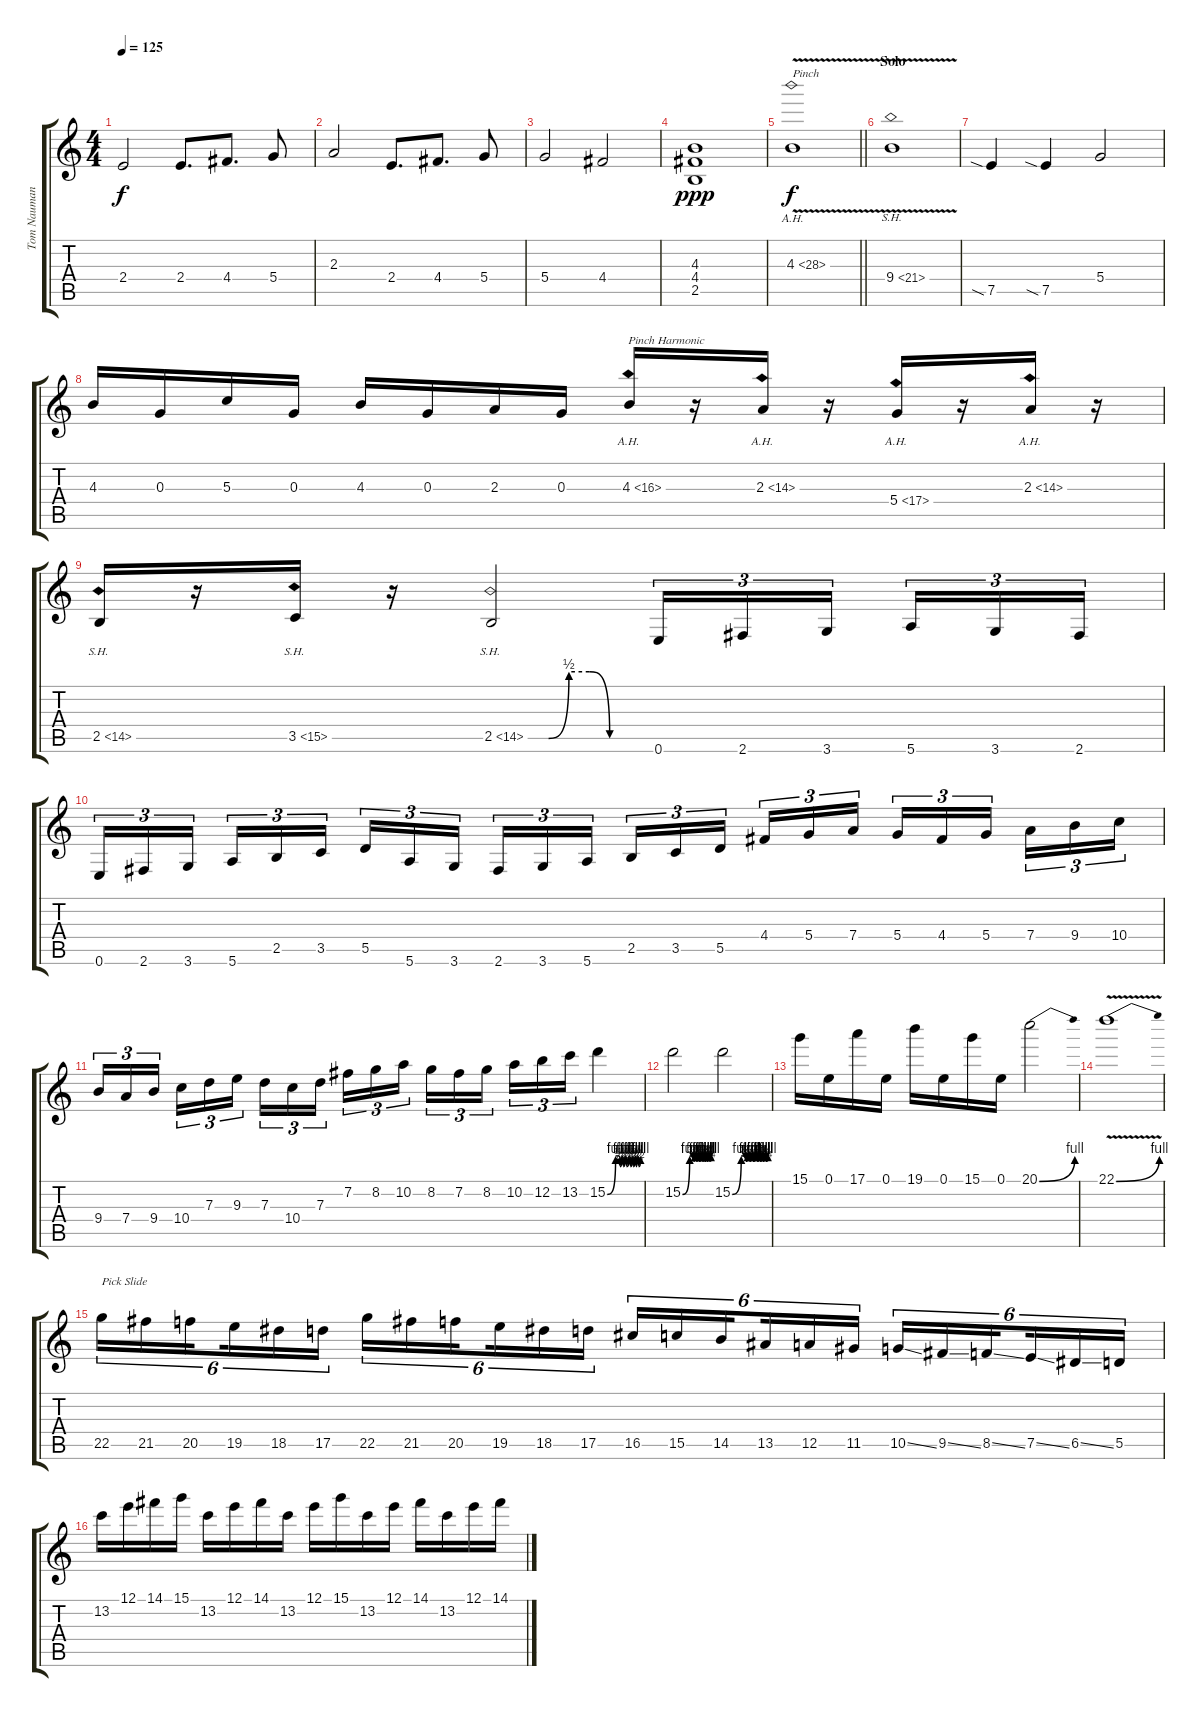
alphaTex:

\track ("Tom Naumann (1)" "Tom Nauman") {instrument distortionguitar}
\staff {score tabs}
\tuning (E4 B3 G3 D3 A2 E2) {hide}
\ts (4 4)
\tempo 125
\clef g2
\ks c
2.4.2{dy f} 2.4.8{d} 4.4.8{d} 5.4.8 |
2.3.2 2.4.8{d} 4.4.8{d} 5.4.8 |
5.4.2 4.4.2 |
(4.3 4.4 2.5).1{dy ppp} |
\barLineRight lightlight
4.3{ah 24 v}.1{txt "Pinch" dy f volume 15 instrument distortionguitar} |
\section ("" "Solo")
9.4{sh 12 v}.1 |
7.5{sia}.4 7.5{sia}.4 5.4.2 |
4.3.16 0.3.16 5.3.16 0.3.16 4.3.16 0.3.16 2.3.16 0.3.16 4.3{ah 12}.16{txt "Pinch Harmonic"} r.16 2.3{ah 12}.16 r.16 5.4{ah 12}.16 r.16 2.3{ah 12}.16 r.16 |
2.5{sh 12}.16 r.16 3.5{sh 12}.16 r.16 2.5{be (custom 0 0 10 0 20 2 30 2 40 0 60 0) sh 12}.2 0.6.16{tu (3 2)} 2.6.16{tu (3 2)} 3.6.16{tu (3 2) beam splitsecondary} 5.6.16{tu (3 2)} 3.6.16{tu (3 2)} 2.6.16{tu (3 2)} |
0.6.16{tu (3 2)} 2.6.16{tu (3 2)} 3.6.16{tu (3 2) beam splitsecondary} 5.6.16{tu (3 2)} 2.5.16{tu (3 2)} 3.5.16{tu (3 2)} 5.5.16{tu (3 2)} 5.6.16{tu (3 2)} 3.6.16{tu (3 2) beam splitsecondary} 2.6.16{tu (3 2)} 3.6.16{tu (3 2)} 5.6.16{tu (3 2)} 2.5.16{tu (3 2)} 3.5.16{tu (3 2)} 5.5.16{tu (3 2) beam splitsecondary} 4.4.16{tu (3 2)} 5.4.16{tu (3 2)} 7.4.16{tu (3 2)} 5.4.16{tu (3 2)} 4.4.16{tu (3 2)} 5.4.16{tu (3 2) beam splitsecondary} 7.4.16{tu (3 2)} 9.4.16{tu (3 2)} 10.4.16{tu (3 2)} |
9.4.16{tu (3 2)} 7.4.16{tu (3 2)} 9.4.16{tu (3 2) beam splitsecondary} 10.4.16{tu (3 2)} 7.3.16{tu (3 2)} 9.3.16{tu (3 2)} 7.3.16{tu (3 2)} 10.4.16{tu (3 2)} 7.3.16{tu (3 2) beam splitsecondary} 7.2.16{tu (3 2)} 8.2.16{tu (3 2)} 10.2.16{tu (3 2)} 8.2.16{tu (3 2)} 7.2.16{tu (3 2)} 8.2.16{tu (3 2) beam splitsecondary} 10.2.16{tu (3 2)} 12.2.16{tu (3 2)} 13.2.16{tu (3 2)} 15.2{be (custom 0 0 15 4 21 4 23 2 26 4 29 2 32 4 35 2 39 4 42 2 45 4 47 2 50 4 52 2 54 4 57 2 60 4)}.4 |
15.2{be (custom 0 0 15 4 21 4 23 3 26 4 29 3 32 4 35 3 39 4 42 3 45 4 47 3 50 4 52 3 54 4 57 3 60 4)}.2 15.2{be (custom 0 0 15 4 21 4 23 3 26 4 29 3 32 4 35 3 39 4 42 3 45 4 47 3 50 4 52 3 54 4 57 3 60 4)}.2 |
15.1.16 0.1.16 17.1.16 0.1.16 19.1.16 0.1.16 15.1.16 0.1.16 20.1{be (bend 0 0 60 4)}.2 |
22.1{be (bend 0 0 60 4) v}.1 |
22.5.16{tu (6 4) txt "Pick Slide" volume 16 instrument guitarfretnoise} 21.5.16{tu (6 4)} 20.5.16{tu (6 4) beam splitsecondary} 19.5.16{tu (6 4)} 18.5.16{tu (6 4)} 17.5.16{tu (6 4)} 22.5.16{tu (6 4)} 21.5.16{tu (6 4)} 20.5.16{tu (6 4) beam splitsecondary} 19.5.16{tu (6 4)} 18.5.16{tu (6 4)} 17.5.16{tu (6 4)} 16.5.16{tu (6 4)} 15.5.16{tu (6 4)} 14.5.16{tu (6 4) beam splitsecondary} 13.5.16{tu (6 4)} 12.5.16{tu (6 4)} 11.5.16{tu (6 4)} 10.5{ss}.16{tu (6 4)} 9.5{ss}.16{tu (6 4)} 8.5{ss}.16{tu (6 4) beam splitsecondary} 7.5{ss}.16{tu (6 4)} 6.5{ss}.16{tu (6 4)} 5.5.16{tu (6 4)} |
13.2.16{volume 15 instrument distortionguitar} 12.1.16 14.1.16 15.1.16 13.2.16 12.1.16 14.1.16 13.2.16 12.1.16 15.1.16 13.2.16 12.1.16 14.1.16 13.2.16 12.1.16 14.1.16
